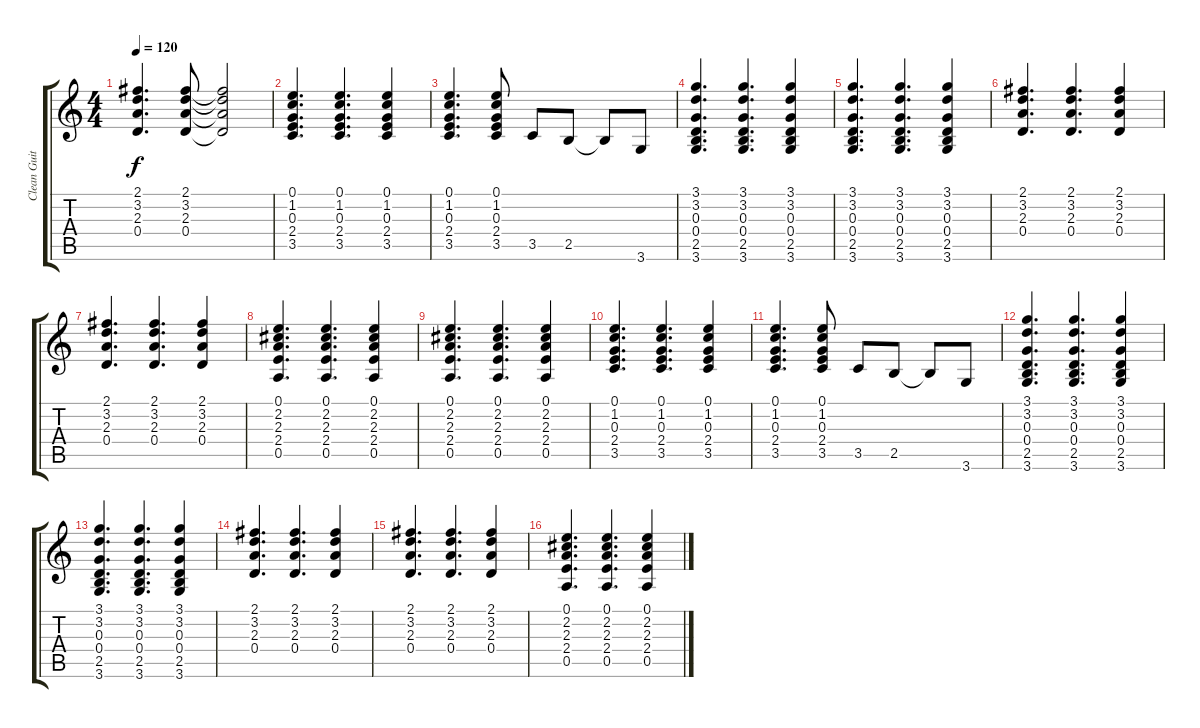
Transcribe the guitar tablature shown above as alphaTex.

\track ("Clean Guitar" "Clean Guit") {instrument electricguitarclean}
\staff {score tabs}
\tuning (E4 B3 G3 D3 A2 E2) {hide}
\ts (4 4)
\tempo 120
\clef g2
\ks c
(2.1 3.2 2.3 0.4).4{d dy f} (2.1 3.2 2.3 0.4).8 (2.1{t} 3.2{t} 2.3{t} 0.4{t}).2 |
(0.1 1.2 0.3 2.4 3.5).4{d} (0.1 1.2 0.3 2.4 3.5).4{d} (0.1 1.2 0.3 2.4 3.5).4 |
(0.1 1.2 0.3 2.4 3.5).4{d} (0.1 1.2 0.3 2.4 3.5).8 3.5.8 2.5.8 2.5{t}.8 3.6.8 |
(3.1 3.2 0.3 0.4 2.5 3.6).4{d} (3.1 3.2 0.3 0.4 2.5 3.6).4{d} (3.1 3.2 0.3 0.4 2.5 3.6).4 |
(3.1 3.2 0.3 0.4 2.5 3.6).4{d} (3.1 3.2 0.3 0.4 2.5 3.6).4{d} (3.1 3.2 0.3 0.4 2.5 3.6).4 |
(2.1 3.2 2.3 0.4).4{d} (2.1 3.2 2.3 0.4).4{d} (2.1 3.2 2.3 0.4).4 |
(2.1 3.2 2.3 0.4).4{d} (2.1 3.2 2.3 0.4).4{d} (2.1 3.2 2.3 0.4).4 |
(0.1 2.2 2.3 2.4 0.5).4{d} (0.1 2.2 2.3 2.4 0.5).4{d} (0.1 2.2 2.3 2.4 0.5).4 |
(0.1 2.2 2.3 2.4 0.5).4{d} (0.1 2.2 2.3 2.4 0.5).4{d} (0.1 2.2 2.3 2.4 0.5).4 |
(0.1 1.2 0.3 2.4 3.5).4{d} (0.1 1.2 0.3 2.4 3.5).4{d} (0.1 1.2 0.3 2.4 3.5).4 |
(0.1 1.2 0.3 2.4 3.5).4{d} (0.1 1.2 0.3 2.4 3.5).8 3.5.8 2.5.8 2.5{t}.8 3.6.8 |
(3.1 3.2 0.3 0.4 2.5 3.6).4{d} (3.1 3.2 0.3 0.4 2.5 3.6).4{d} (3.1 3.2 0.3 0.4 2.5 3.6).4 |
(3.1 3.2 0.3 0.4 2.5 3.6).4{d} (3.1 3.2 0.3 0.4 2.5 3.6).4{d} (3.1 3.2 0.3 0.4 2.5 3.6).4 |
(2.1 3.2 2.3 0.4).4{d} (2.1 3.2 2.3 0.4).4{d} (2.1 3.2 2.3 0.4).4 |
(2.1 3.2 2.3 0.4).4{d} (2.1 3.2 2.3 0.4).4{d} (2.1 3.2 2.3 0.4).4 |
(0.1 2.2 2.3 2.4 0.5).4{d} (0.1 2.2 2.3 2.4 0.5).4{d} (0.1 2.2 2.3 2.4 0.5).4
